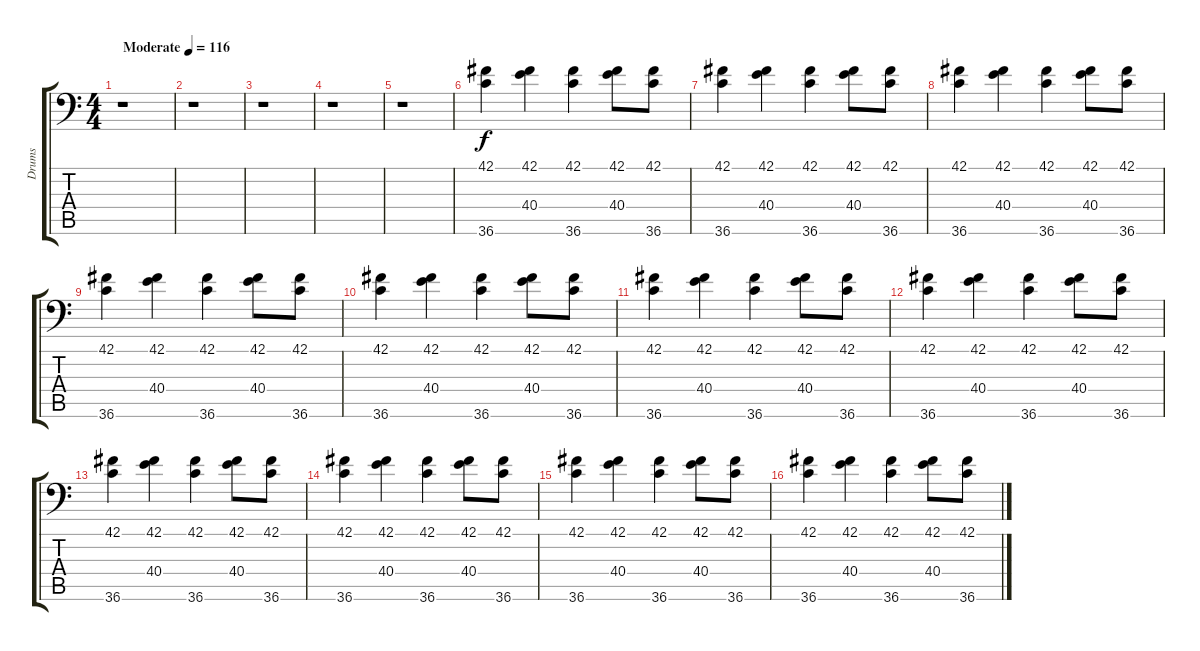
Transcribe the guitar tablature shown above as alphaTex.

\track ("Drums" "Drums") {instrument acousticgrandpiano}
\staff {score tabs}
\tuning (C-1 C-1 C-1 C-1 C-1 C-1) {hide}
\ts (4 4)
\tempo (116 "Moderate")
\clef f4
\ks c
r.1{dy f instrument acousticgrandpiano} |
r.1 |
r.1 |
r.1 |
r.1 |
(42.1 36.6).4 (42.1 40.4).4 (42.1 36.6).4 (42.1 40.4).8 (42.1 36.6).8 |
(42.1 36.6).4 (42.1 40.4).4 (42.1 36.6).4 (42.1 40.4).8 (42.1 36.6).8 |
(42.1 36.6).4 (42.1 40.4).4 (42.1 36.6).4 (42.1 40.4).8 (42.1 36.6).8 |
(42.1 36.6).4 (42.1 40.4).4 (42.1 36.6).4 (42.1 40.4).8 (42.1 36.6).8 |
(42.1 36.6).4 (42.1 40.4).4 (42.1 36.6).4 (42.1 40.4).8 (42.1 36.6).8 |
(42.1 36.6).4 (42.1 40.4).4 (42.1 36.6).4 (42.1 40.4).8 (42.1 36.6).8 |
(42.1 36.6).4 (42.1 40.4).4 (42.1 36.6).4 (42.1 40.4).8 (42.1 36.6).8 |
(42.1 36.6).4 (42.1 40.4).4 (42.1 36.6).4 (42.1 40.4).8 (42.1 36.6).8 |
(42.1 36.6).4 (42.1 40.4).4 (42.1 36.6).4 (42.1 40.4).8 (42.1 36.6).8 |
(42.1 36.6).4 (42.1 40.4).4 (42.1 36.6).4 (42.1 40.4).8 (42.1 36.6).8 |
(42.1 36.6).4 (42.1 40.4).4 (42.1 36.6).4 (42.1 40.4).8 (42.1 36.6).8
